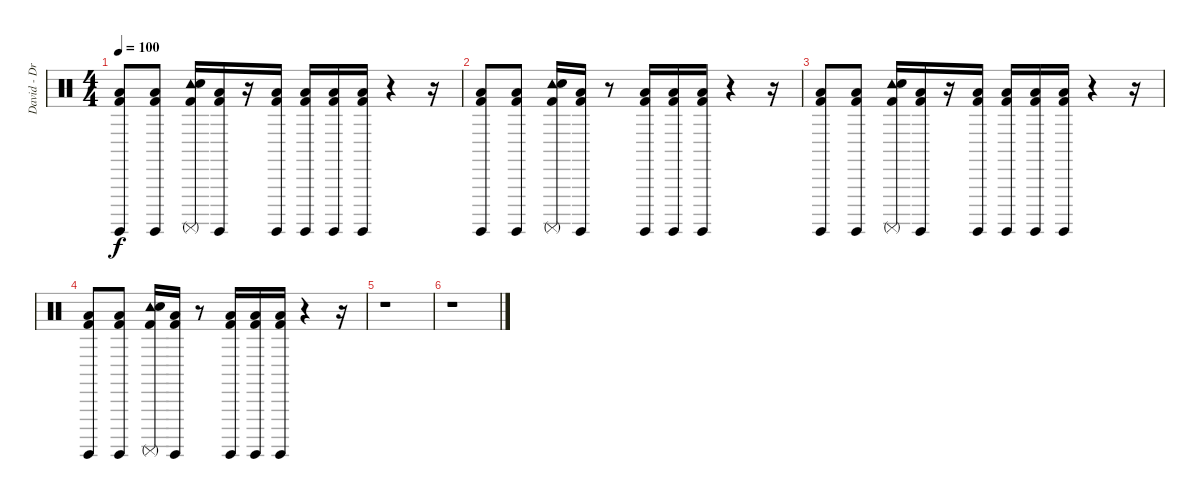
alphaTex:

\track ("David - Drums" "David - Dr") {instrument percussion}
\staff {score}
\articulation defaults
\ts (4 4)
\tempo 100
\clef neutral
\ks c
("Low Floor Tom (hit)" "Kick (hit) 2" "Surdo (hit)").8{dy f} ("Low Floor Tom (hit)" "Kick (hit) 2" "Surdo (hit)").8 ("Tambourine (hit)" "Electric Snare (hit)" "Kick (hit) 2" "Surdo (mute)").16 ("Low Floor Tom (hit)" "Kick (hit) 2" "Surdo (hit)").16 r.16 ("Low Floor Tom (hit)" "Kick (hit) 2" "Surdo (hit)").16 ("Low Floor Tom (hit)" "Kick (hit) 2" "Surdo (hit)").16 ("Low Floor Tom (hit)" "Kick (hit) 2" "Surdo (hit)").16 ("Low Floor Tom (hit)" "Kick (hit) 2" "Surdo (hit)").16 r.4 r.16 |
("Low Floor Tom (hit)" "Kick (hit) 2" "Surdo (hit)").8 ("Low Floor Tom (hit)" "Kick (hit) 2" "Surdo (hit)").8 ("Tambourine (hit)" "Electric Snare (hit)" "Kick (hit) 2" "Surdo (mute)").16 ("Low Floor Tom (hit)" "Kick (hit) 2" "Surdo (hit)").16 r.8 ("Low Floor Tom (hit)" "Kick (hit) 2" "Surdo (hit)").16 ("Low Floor Tom (hit)" "Kick (hit) 2" "Surdo (hit)").16 ("Low Floor Tom (hit)" "Kick (hit) 2" "Surdo (hit)").16 r.4 r.16 |
("Low Floor Tom (hit)" "Kick (hit) 2" "Surdo (hit)").8 ("Low Floor Tom (hit)" "Kick (hit) 2" "Surdo (hit)").8 ("Tambourine (hit)" "Electric Snare (hit)" "Kick (hit) 2" "Surdo (mute)").16 ("Low Floor Tom (hit)" "Kick (hit) 2" "Surdo (hit)").16 r.16 ("Low Floor Tom (hit)" "Kick (hit) 2" "Surdo (hit)").16 ("Low Floor Tom (hit)" "Kick (hit) 2" "Surdo (hit)").16 ("Low Floor Tom (hit)" "Kick (hit) 2" "Surdo (hit)").16 ("Low Floor Tom (hit)" "Kick (hit) 2" "Surdo (hit)").16 r.4 r.16 |
("Low Floor Tom (hit)" "Kick (hit) 2" "Surdo (hit)").8 ("Low Floor Tom (hit)" "Kick (hit) 2" "Surdo (hit)").8 ("Tambourine (hit)" "Electric Snare (hit)" "Kick (hit) 2" "Surdo (mute)").16 ("Low Floor Tom (hit)" "Kick (hit) 2" "Surdo (hit)").16 r.8 ("Low Floor Tom (hit)" "Kick (hit) 2" "Surdo (hit)").16 ("Low Floor Tom (hit)" "Kick (hit) 2" "Surdo (hit)").16 ("Low Floor Tom (hit)" "Kick (hit) 2" "Surdo (hit)").16 r.4 r.16 |
r.1 |
r.1
